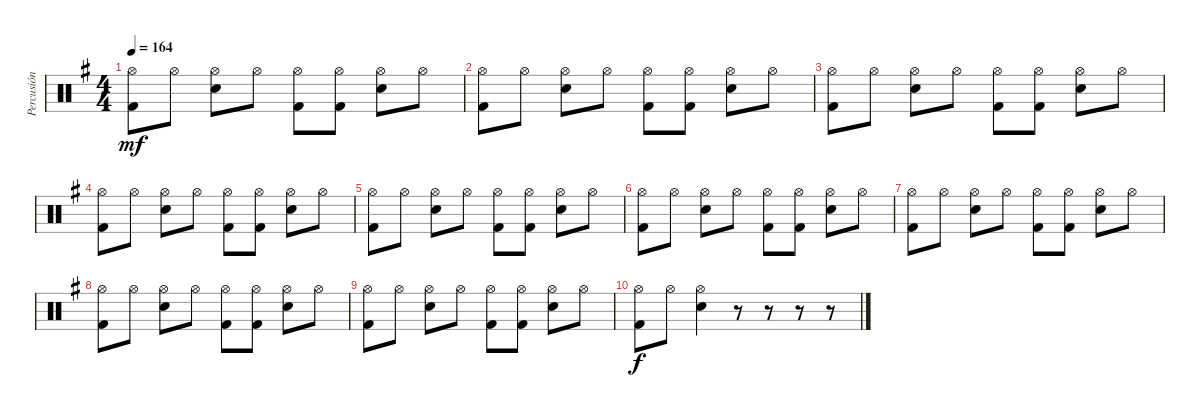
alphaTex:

\track ("Percusión" "Percusión") {instrument percussion}
\staff {score}
\articulation defaults
\ts (4 4)
\tempo 164
\clef neutral
\ks g
("Hi-Hat (open)" "Kick (hit) 2").8{dy mf} "Hi-Hat (open)".8 ("Hi-Hat (open)" "Electric Snare (hit)").8 "Hi-Hat (open)".8 ("Hi-Hat (open)" "Kick (hit) 2").8 ("Hi-Hat (open)" "Kick (hit) 2").8 ("Hi-Hat (open)" "Electric Snare (hit)").8 "Hi-Hat (open)".8 |
("Hi-Hat (open)" "Kick (hit) 2").8 "Hi-Hat (open)".8 ("Hi-Hat (open)" "Electric Snare (hit)").8 "Hi-Hat (open)".8 ("Hi-Hat (open)" "Kick (hit) 2").8 ("Hi-Hat (open)" "Kick (hit) 2").8 ("Hi-Hat (open)" "Electric Snare (hit)").8 "Hi-Hat (open)".8 |
("Hi-Hat (open)" "Kick (hit) 2").8 "Hi-Hat (open)".8 ("Hi-Hat (open)" "Electric Snare (hit)").8 "Hi-Hat (open)".8 ("Hi-Hat (open)" "Kick (hit) 2").8 ("Hi-Hat (open)" "Kick (hit) 2").8 ("Hi-Hat (open)" "Electric Snare (hit)").8 "Hi-Hat (open)".8 |
("Hi-Hat (open)" "Kick (hit) 2").8 "Hi-Hat (open)".8 ("Hi-Hat (open)" "Electric Snare (hit)").8 "Hi-Hat (open)".8 ("Hi-Hat (open)" "Kick (hit) 2").8 ("Hi-Hat (open)" "Kick (hit) 2").8 ("Hi-Hat (open)" "Electric Snare (hit)").8 "Hi-Hat (open)".8 |
("Hi-Hat (open)" "Kick (hit) 2").8 "Hi-Hat (open)".8 ("Hi-Hat (open)" "Electric Snare (hit)").8 "Hi-Hat (open)".8 ("Hi-Hat (open)" "Kick (hit) 2").8 ("Hi-Hat (open)" "Kick (hit) 2").8 ("Hi-Hat (open)" "Electric Snare (hit)").8 "Hi-Hat (open)".8 |
("Hi-Hat (open)" "Kick (hit) 2").8 "Hi-Hat (open)".8 ("Hi-Hat (open)" "Electric Snare (hit)").8 "Hi-Hat (open)".8 ("Hi-Hat (open)" "Kick (hit) 2").8 ("Hi-Hat (open)" "Kick (hit) 2").8 ("Hi-Hat (open)" "Electric Snare (hit)").8 "Hi-Hat (open)".8 |
("Hi-Hat (open)" "Kick (hit) 2").8 "Hi-Hat (open)".8 ("Hi-Hat (open)" "Electric Snare (hit)").8 "Hi-Hat (open)".8 ("Hi-Hat (open)" "Kick (hit) 2").8 ("Hi-Hat (open)" "Kick (hit) 2").8 ("Hi-Hat (open)" "Electric Snare (hit)").8 "Hi-Hat (open)".8 |
("Hi-Hat (open)" "Kick (hit) 2").8 "Hi-Hat (open)".8 ("Hi-Hat (open)" "Electric Snare (hit)").8 "Hi-Hat (open)".8 ("Hi-Hat (open)" "Kick (hit) 2").8 ("Hi-Hat (open)" "Kick (hit) 2").8 ("Hi-Hat (open)" "Electric Snare (hit)").8 "Hi-Hat (open)".8 |
("Hi-Hat (open)" "Kick (hit) 2").8 "Hi-Hat (open)".8 ("Hi-Hat (open)" "Electric Snare (hit)").8 "Hi-Hat (open)".8 ("Hi-Hat (open)" "Kick (hit) 2").8 ("Hi-Hat (open)" "Kick (hit) 2").8 ("Hi-Hat (open)" "Electric Snare (hit)").8 "Hi-Hat (open)".8 |
("Hi-Hat (open)" "Kick (hit) 2").8{dy f} "Hi-Hat (open)".8 ("Hi-Hat (open)" "Electric Snare (hit)").4 r.8 r.8 r.8 r.8
